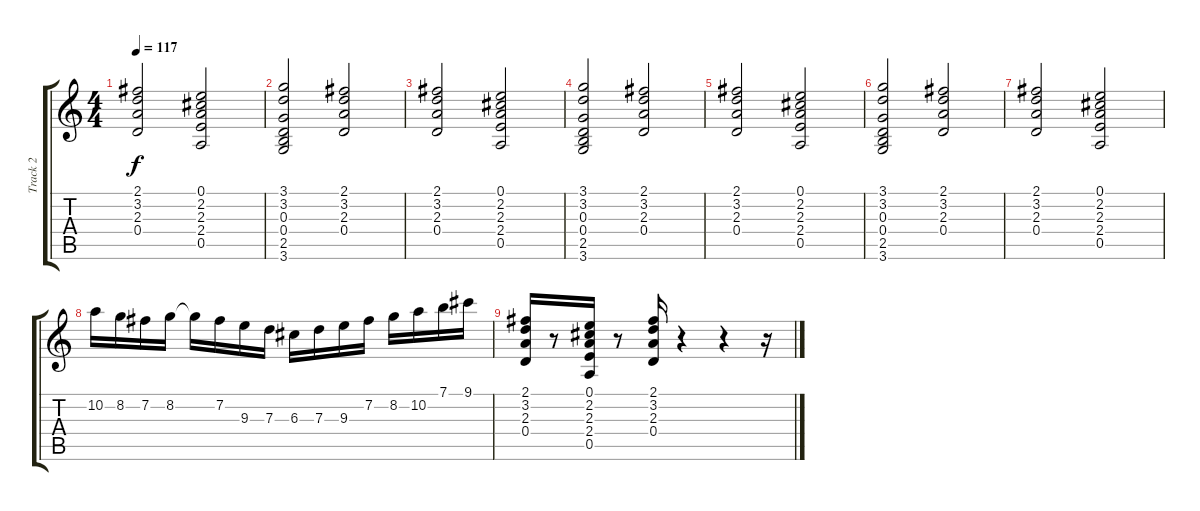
\track ("Track 2" "Track 2") {instrument acousticguitarsteel}
\staff {score tabs}
\tuning (E4 B3 G3 D3 A2 E2) {hide}
\ts (4 4)
\tempo 117
\clef g2
\ks c
(2.1 3.2 2.3 0.4).2{dy f} (0.1 2.2 2.3 2.4 0.5).2 |
(3.1 3.2 0.3 0.4 2.5 3.6).2 (2.1 3.2 2.3 0.4).2 |
(2.1 3.2 2.3 0.4).2 (0.1 2.2 2.3 2.4 0.5).2 |
(3.1 3.2 0.3 0.4 2.5 3.6).2 (2.1 3.2 2.3 0.4).2 |
(2.1 3.2 2.3 0.4).2 (0.1 2.2 2.3 2.4 0.5).2 |
(3.1 3.2 0.3 0.4 2.5 3.6).2 (2.1 3.2 2.3 0.4).2 |
(2.1 3.2 2.3 0.4).2 (0.1 2.2 2.3 2.4 0.5).2 |
10.2.16 8.2.16 7.2.16 8.2.16 8.2{t}.16 7.2.16 9.3.16 7.3.16 6.3.16 7.3.16 9.3.16 7.2.16 8.2.16 10.2.16 7.1.16 9.1.16 |
(2.1 3.2 2.3 0.4).16 r.8 (0.1 2.2 2.3 2.4 0.5).16 r.8 (2.1 3.2 2.3 0.4).16 r.4 r.4 r.16
